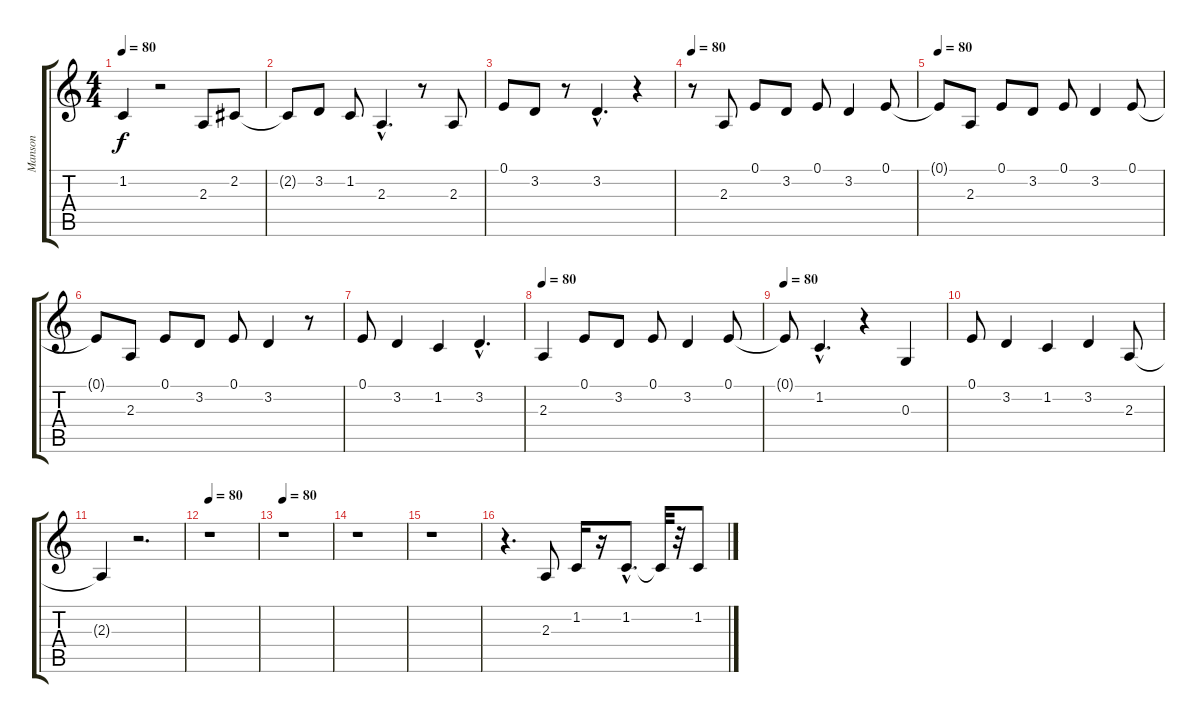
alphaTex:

\track ("Manson" "Manson") {instrument tenorsax}
\staff {score tabs}
\tuning (E4 B3 G3 D3 A2 E2) {hide}
\ts (4 4)
\tempo 80
\clef g2
\ks c
1.2{t}.4{dy f} r.2 2.3.8 2.2.8 |
2.2{t}.8 3.2.8 1.2.8 2.3{hac}.4{d} r.8 2.3.8 |
0.1.8 3.2.8 r.8 3.2{hac}.4{d} r.4 |
\tempo 80
r.8 2.3.8 0.1.8 3.2.8 0.1.8 3.2.4 0.1.8 |
\tempo 80
0.1{t}.8 2.3.8 0.1.8 3.2.8 0.1.8 3.2.4 0.1.8 |
0.1{t}.8 2.3.8 0.1.8 3.2.8 0.1.8 3.2.4 r.8 |
0.1.8 3.2.4 1.2.4 3.2{hac}.4{d} |
\tempo 80
2.3.4 0.1.8 3.2.8 0.1.8 3.2.4 0.1.8 |
\tempo 80
0.1{t}.8 1.2{hac}.4{d} r.4 0.3.4 |
0.1.8 3.2.4 1.2.4 3.2.4 2.3.8 |
2.3{t}.4 r.2{d} |
\tempo 80
r.1 |
\tempo 80
r.1 |
r.1 |
r.1 |
r.4{d} 2.3.8 1.2.16 r.16 1.2{hac}.8{d} 1.2{t}.32 r.32 1.2.8
